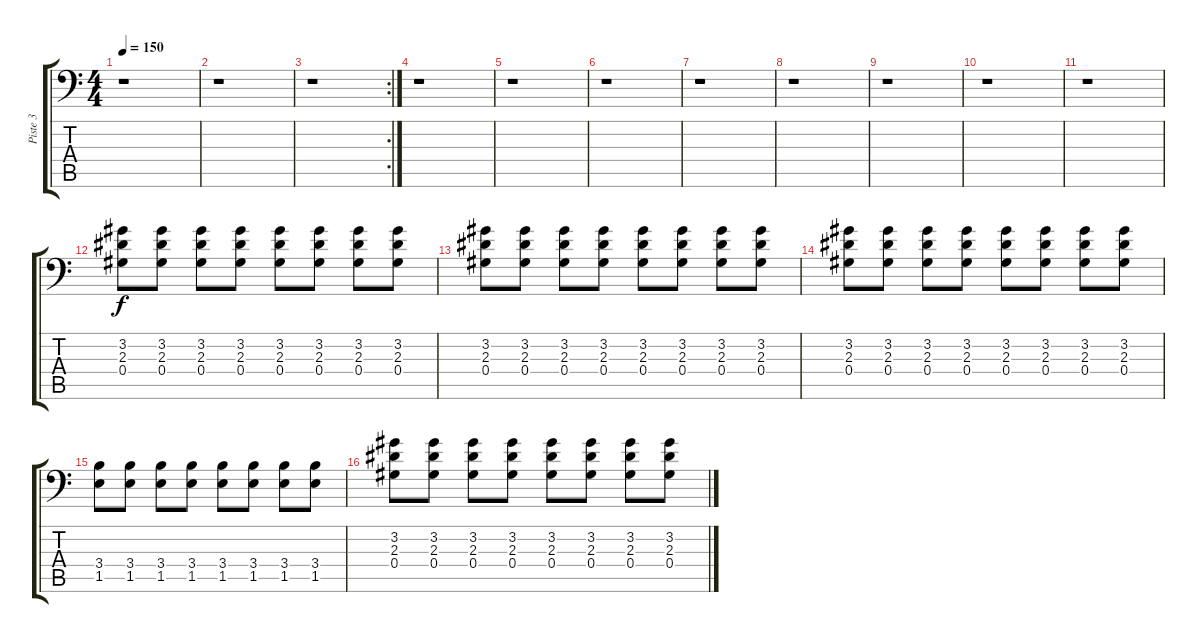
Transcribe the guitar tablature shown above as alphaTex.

\track ("Piste 3" "Piste 3") {instrument distortionguitar}
\staff {score tabs}
\tuning (Bb3 F3 Db3 Ab2 Eb2 Bb1) {hide}
\ts (4 4)
\tempo 150
\clef f4
\ks c
r.1{dy f} |
r.1 |
\rc 2
r.1 |
r.1 |
r.1 |
r.1 |
r.1 |
r.1 |
r.1 |
r.1 |
r.1 |
(3.2 2.3 0.4).8 (3.2 2.3 0.4).8 (3.2 2.3 0.4).8 (3.2 2.3 0.4).8 (3.2 2.3 0.4).8 (3.2 2.3 0.4).8 (3.2 2.3 0.4).8 (3.2 2.3 0.4).8 |
(3.2 2.3 0.4).8 (3.2 2.3 0.4).8 (3.2 2.3 0.4).8 (3.2 2.3 0.4).8 (3.2 2.3 0.4).8 (3.2 2.3 0.4).8 (3.2 2.3 0.4).8 (3.2 2.3 0.4).8 |
(3.2 2.3 0.4).8 (3.2 2.3 0.4).8 (3.2 2.3 0.4).8 (3.2 2.3 0.4).8 (3.2 2.3 0.4).8 (3.2 2.3 0.4).8 (3.2 2.3 0.4).8 (3.2 2.3 0.4).8 |
(3.4 1.5).8 (3.4 1.5).8 (3.4 1.5).8 (3.4 1.5).8 (3.4 1.5).8 (3.4 1.5).8 (3.4 1.5).8 (3.4 1.5).8 |
(3.2 2.3 0.4).8 (3.2 2.3 0.4).8 (3.2 2.3 0.4).8 (3.2 2.3 0.4).8 (3.2 2.3 0.4).8 (3.2 2.3 0.4).8 (3.2 2.3 0.4).8 (3.2 2.3 0.4).8
